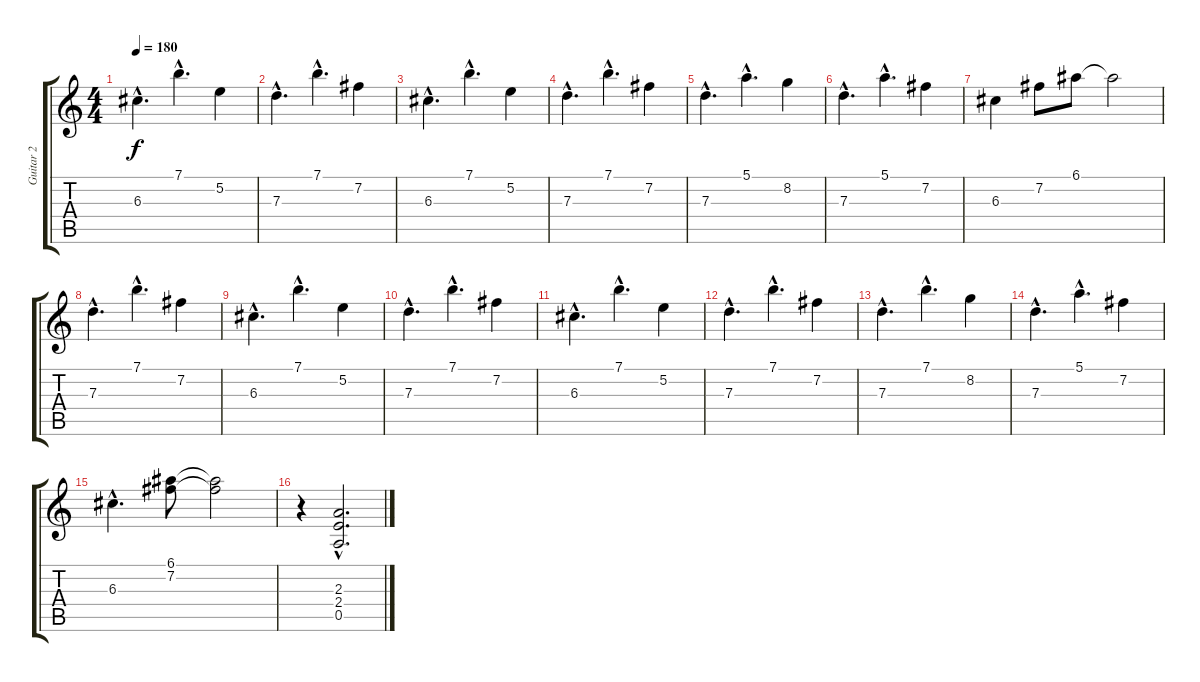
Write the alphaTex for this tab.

\track ("Guitar 2" "Guitar 2") {instrument distortionguitar}
\staff {score tabs}
\tuning (E4 B3 G3 D3 A2 E2) {hide}
\ts (4 4)
\tempo 180
\clef g2
\ks c
6.3{hac}.4{d dy f} 7.1{hac}.4{d} 5.2.4 |
7.3{hac}.4{d} 7.1{hac}.4{d} 7.2.4 |
6.3{hac}.4{d} 7.1{hac}.4{d} 5.2.4 |
7.3{hac}.4{d} 7.1{hac}.4{d} 7.2.4 |
7.3{hac}.4{d} 5.1{hac}.4{d} 8.2.4 |
7.3{hac}.4{d} 5.1{hac}.4{d} 7.2.4 |
6.3.4 7.2.8 6.1.8 6.1{t}.2 |
7.3{hac}.4{d} 7.1{hac}.4{d} 7.2.4 |
6.3{hac}.4{d} 7.1{hac}.4{d} 5.2.4 |
7.3{hac}.4{d} 7.1{hac}.4{d} 7.2.4 |
6.3{hac}.4{d} 7.1{hac}.4{d} 5.2.4 |
7.3{hac}.4{d} 7.1{hac}.4{d} 7.2.4 |
7.3{hac}.4{d} 7.1{hac}.4{d} 8.2.4 |
7.3{hac}.4{d} 5.1{hac}.4{d} 7.2.4 |
6.3{hac}.4{d} (6.1 7.2).8 (6.1{t} 7.2{t}).2 |
r.4 (2.3{hac} 2.4{hac} 0.5{hac}).2{d}
